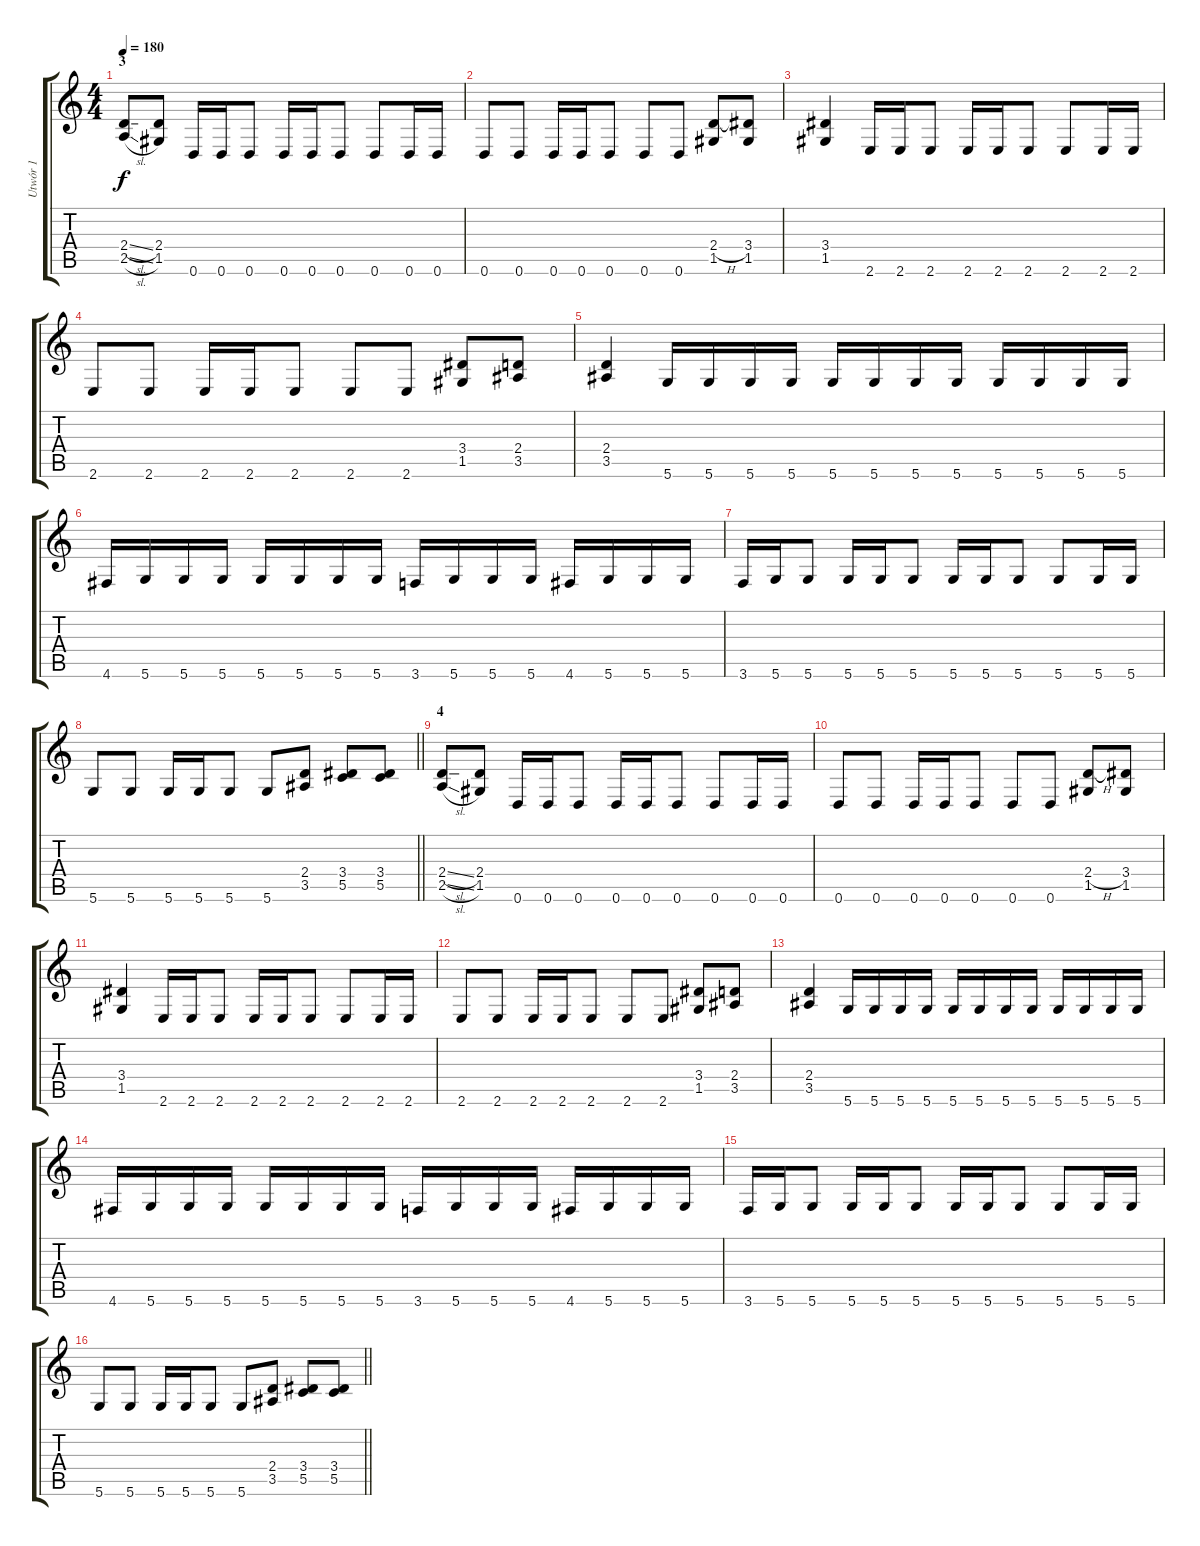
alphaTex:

\track ("Utwór 1" "Utwór 1") {instrument distortionguitar}
\staff {score tabs}
\tuning (D4 A3 F3 C3 G2 D2) {hide}
\ts (4 4)
\section ("" "3")
\tempo 180
\clef g2
\ks c
(2.4{sl} 2.5{sl}).8{dy f} (2.4 1.5).8 0.6.16 0.6.16 0.6.8 0.6.16 0.6.16 0.6.8 0.6.8 0.6.16 0.6.16 |
0.6.8 0.6.8 0.6.16 0.6.16 0.6.8 0.6.8 0.6.8 (2.4{h} 1.5).8 (3.4 1.5).8 |
(3.4 1.5).4 2.6.16 2.6.16 2.6.8 2.6.16 2.6.16 2.6.8 2.6.8 2.6.16 2.6.16 |
2.6.8 2.6.8 2.6.16 2.6.16 2.6.8 2.6.8 2.6.8 (3.4 1.5).8 (2.4 3.5).8 |
(2.4 3.5).4 5.6.16 5.6.16 5.6.16 5.6.16 5.6.16 5.6.16 5.6.16 5.6.16 5.6.16 5.6.16 5.6.16 5.6.16 |
4.6.16 5.6.16 5.6.16 5.6.16 5.6.16 5.6.16 5.6.16 5.6.16 3.6.16 5.6.16 5.6.16 5.6.16 4.6.16 5.6.16 5.6.16 5.6.16 |
3.6.16 5.6.16 5.6.8 5.6.16 5.6.16 5.6.8 5.6.16 5.6.16 5.6.8 5.6.8 5.6.16 5.6.16 |
\barLineRight lightlight
5.6.8 5.6.8 5.6.16 5.6.16 5.6.8 5.6.8 (2.4 3.5).8 (3.4 5.5).8 (3.4 5.5).8 |
\section ("" "4")
(2.4{sl} 2.5{sl}).8 (2.4 1.5).8 0.6.16 0.6.16 0.6.8 0.6.16 0.6.16 0.6.8 0.6.8 0.6.16 0.6.16 |
0.6.8 0.6.8 0.6.16 0.6.16 0.6.8 0.6.8 0.6.8 (2.4{h} 1.5).8 (3.4 1.5).8 |
(3.4 1.5).4 2.6.16 2.6.16 2.6.8 2.6.16 2.6.16 2.6.8 2.6.8 2.6.16 2.6.16 |
2.6.8 2.6.8 2.6.16 2.6.16 2.6.8 2.6.8 2.6.8 (3.4 1.5).8 (2.4 3.5).8 |
(2.4 3.5).4 5.6.16 5.6.16 5.6.16 5.6.16 5.6.16 5.6.16 5.6.16 5.6.16 5.6.16 5.6.16 5.6.16 5.6.16 |
4.6.16 5.6.16 5.6.16 5.6.16 5.6.16 5.6.16 5.6.16 5.6.16 3.6.16 5.6.16 5.6.16 5.6.16 4.6.16 5.6.16 5.6.16 5.6.16 |
3.6.16 5.6.16 5.6.8 5.6.16 5.6.16 5.6.8 5.6.16 5.6.16 5.6.8 5.6.8 5.6.16 5.6.16 |
\barLineRight lightlight
5.6.8 5.6.8 5.6.16 5.6.16 5.6.8 5.6.8 (2.4 3.5).8 (3.4 5.5).8 (3.4 5.5).8
